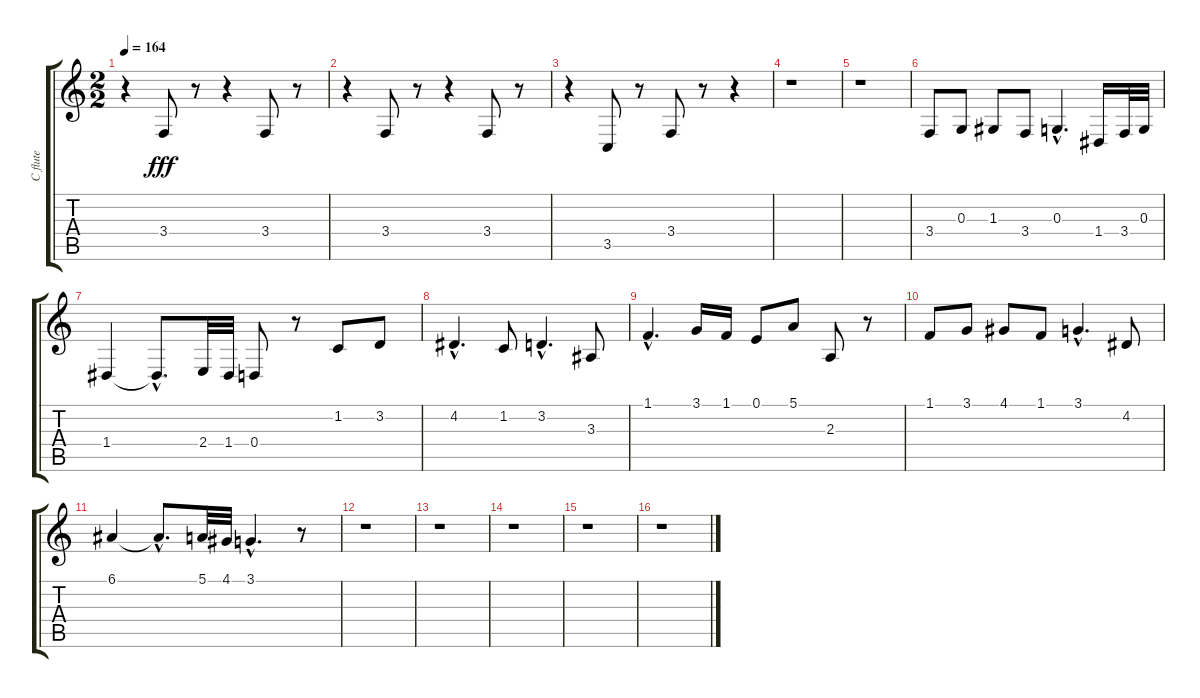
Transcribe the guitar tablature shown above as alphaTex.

\track ("C flute" "C flute") {instrument flute}
\staff {score tabs}
\tuning (E4 B3 G3 D3 A2 E2) {hide}
\ts (2 2)
\tempo 164
\clef g2
\ks c
r.4{dy fff} 3.4.8 r.8 r.4 3.4.8 r.8 |
r.4 3.4.8 r.8 r.4 3.4.8 r.8 |
r.4 3.5.8 r.8 3.4.8 r.8 r.4 |
r.1 |
r.1 |
3.4.8 0.3.8 1.3.8 3.4.8 0.3{hac}.4{d} 1.4.16 3.4.32 0.3.32 |
1.4.4 1.4{hac t}.8{d} 2.4.32 1.4.32 0.4.8 r.8 1.2.8 3.2.8 |
4.2{hac}.4{d} 1.2.8 3.2{hac}.4{d} 3.3.8 |
1.1{hac}.4{d} 3.1.16 1.1.16 0.1.8 5.1.8 2.3.8 r.8 |
1.1.8 3.1.8 4.1.8 1.1.8 3.1{hac}.4{d} 4.2.8 |
6.1.4 6.1{hac t}.8{d} 5.1.32 4.1.32 3.1{hac}.4{d} r.8 |
r.1 |
r.1 |
r.1 |
r.1 |
r.1
